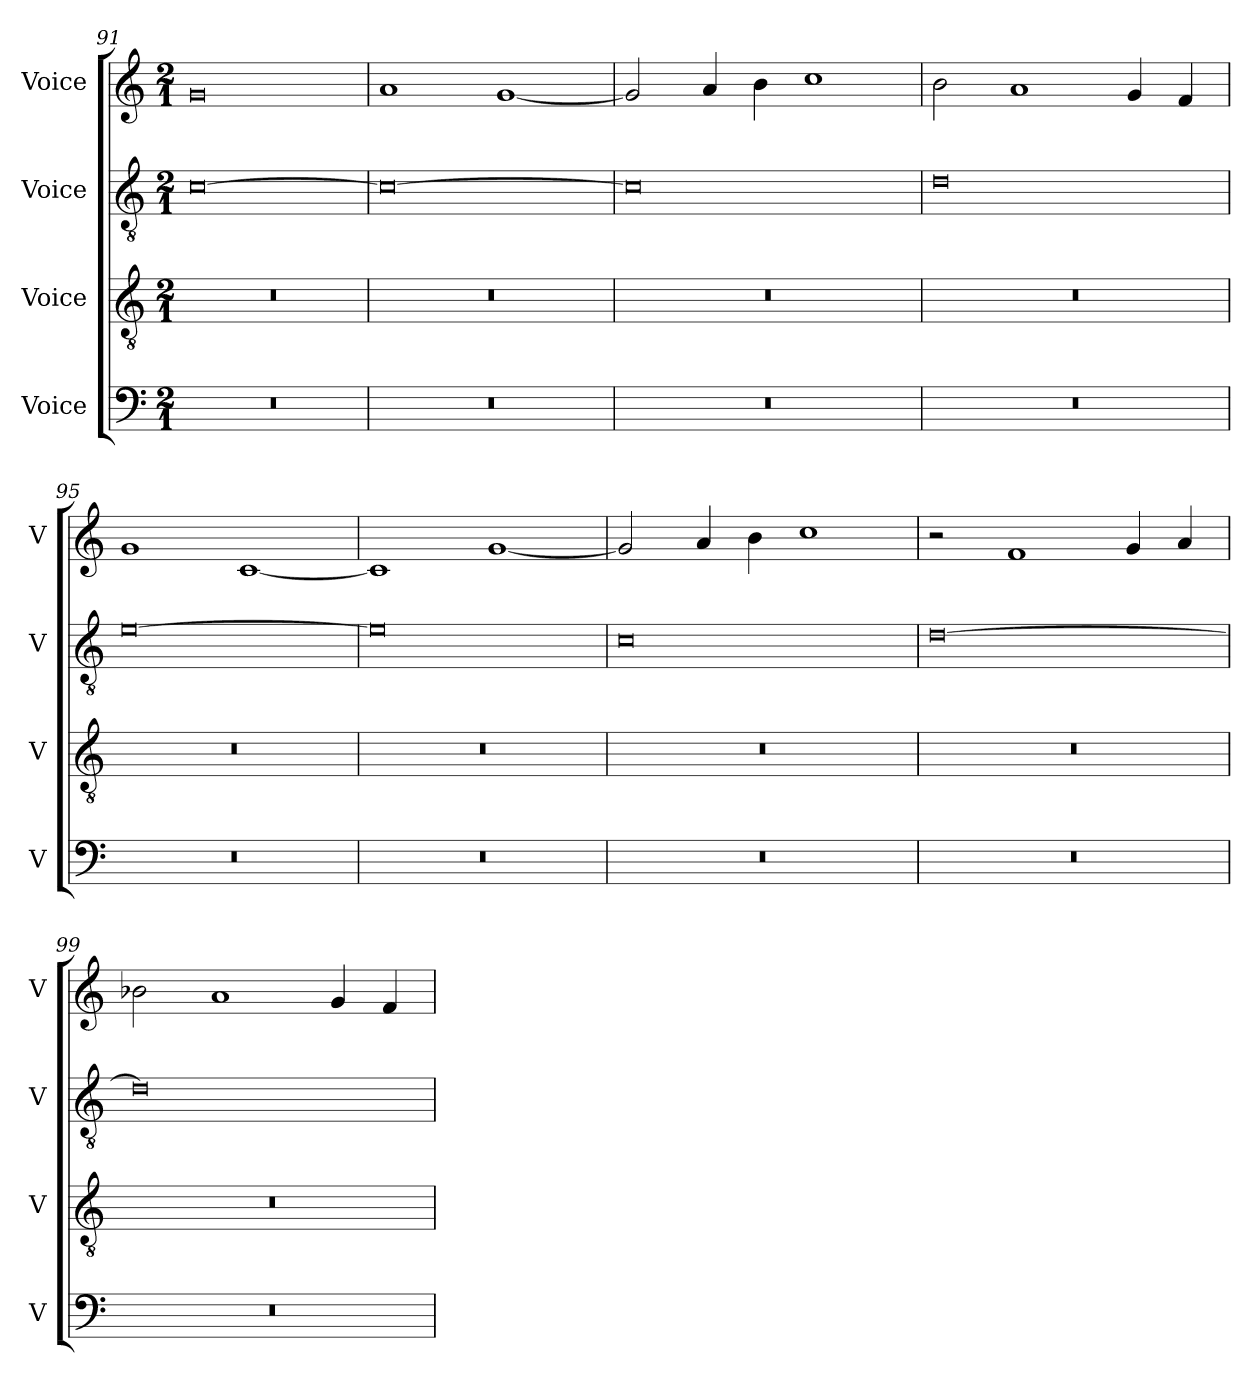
**kern	**kern	**kern	**kern
*part4	*part3	*part2	*part1
*staff4	*staff3	*staff2	*staff1
*I"Voice	*I"Voice	*I"Voice	*I"Voice
*I'V	*I'V	*I'V	*I'V
*clefF4	*clefGv2	*clefGv2	*clefG2
*k[]	*k[]	*k[]	*k[]
*M2/1	*M2/1	*M2/1	*M2/1
=91	=91	=91	=91
0r	0r	[0c	0g
=92	=92	=92	=92
0r	0r	0c_	1a
.	.	.	[1g
=93	=93	=93	=93
0r	0r	0c]	2g/]
.	.	.	4a/
.	.	.	4b\
.	.	.	1cc
=94	=94	=94	=94
0r	0r	0d	2b\
.	.	.	1a
.	.	.	4g/
.	.	.	4f/
!!LO:LB:g=z
=95	=95	=95	=95
0r	0r	[0e	1g
.	.	.	[1c
=96	=96	=96	=96
0r	0r	0e]	1c]
.	.	.	[1g
=97	=97	=97	=97
0r	0r	0c	2g/]
.	.	.	4a/
.	.	.	4b\
.	.	.	1cc
=98	=98	=98	=98
0r	0r	[0d	2r
.	.	.	1f
.	.	.	4g/
.	.	.	4a/
!!LO:LB:g=z
=99	=99	=99	=99
0r	0r	0d]	2b-X\
.	.	.	1a
.	.	.	4g/
.	.	.	4f/
=	=	=	=
*-	*-	*-	*-
